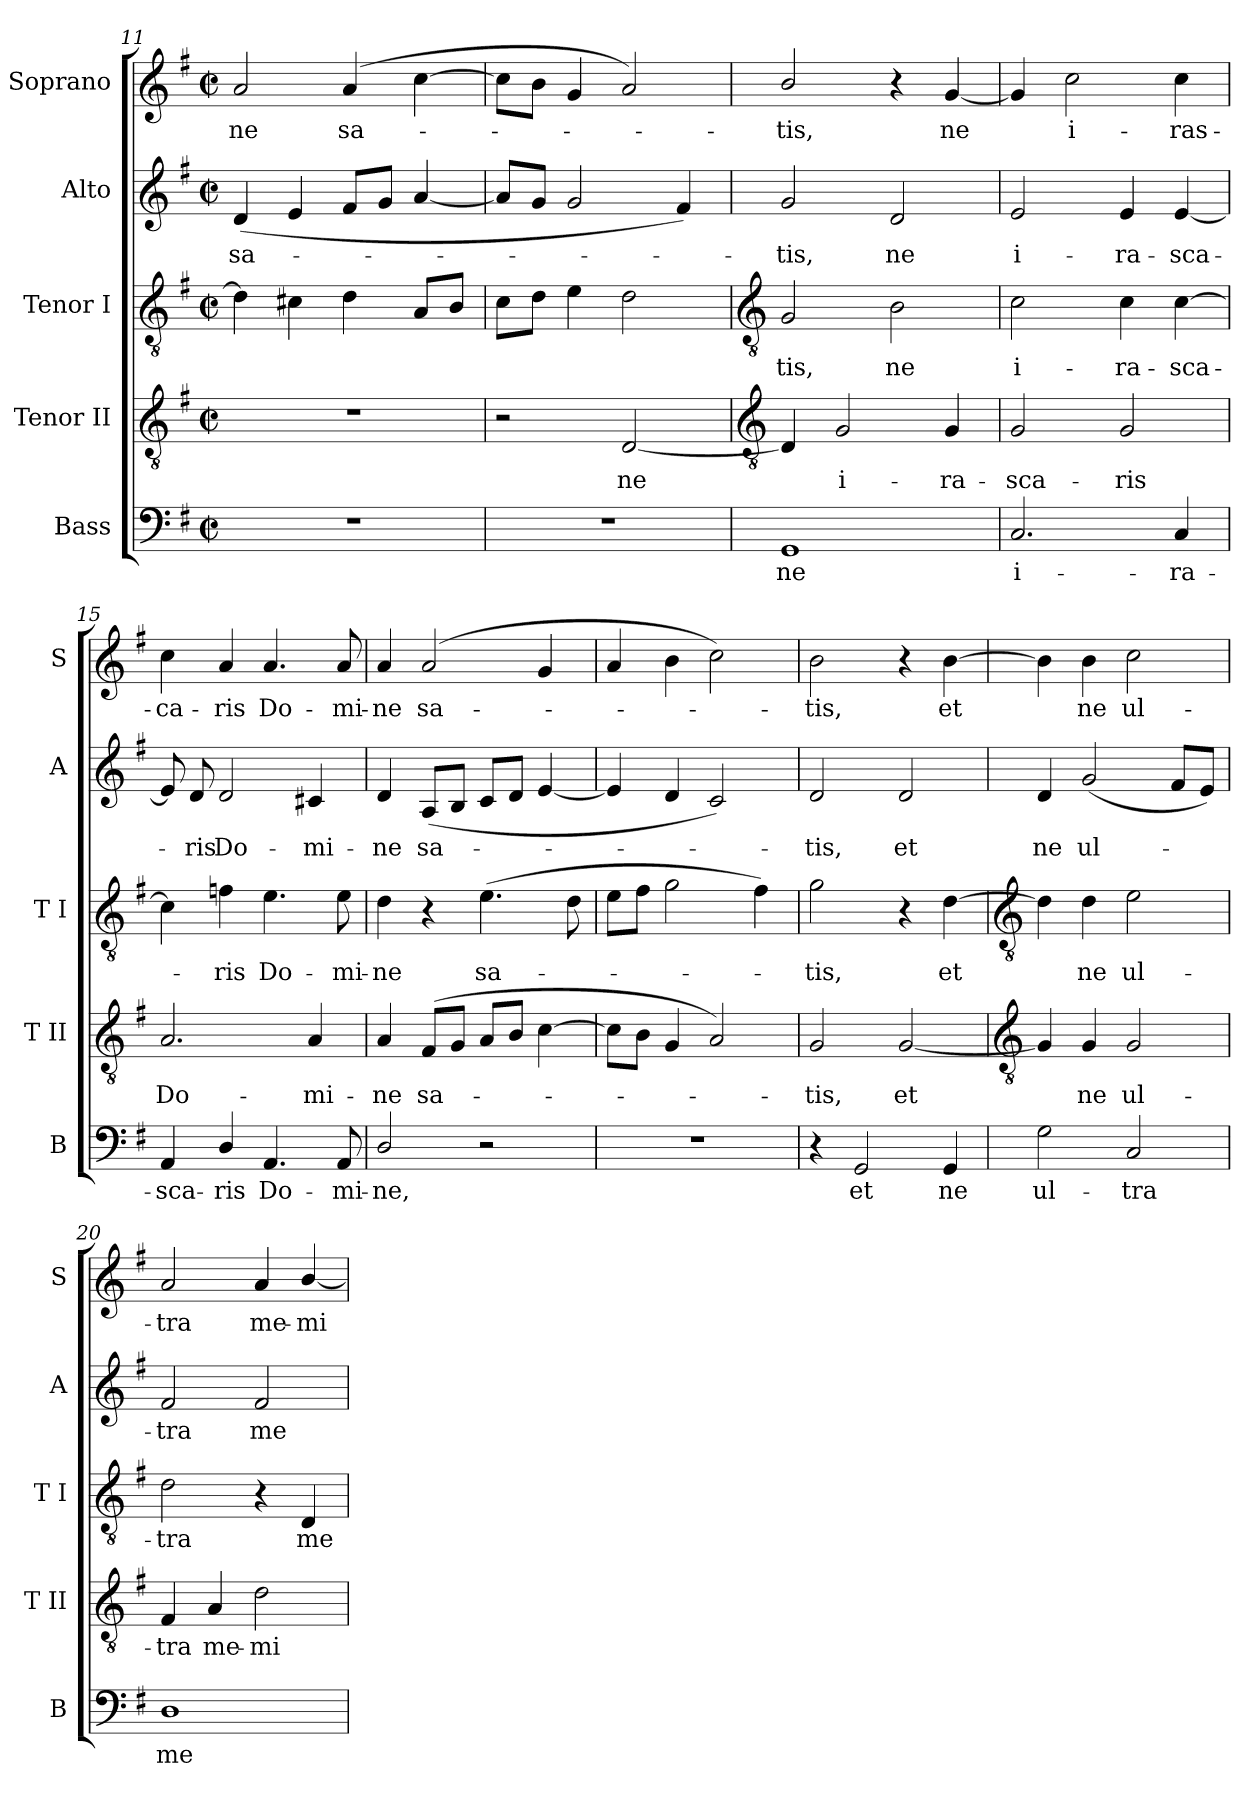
**kern	**text	**kern	**text	**kern	**text	**kern	**text	**kern	**text
*part5	*part5	*part4	*part4	*part3	*part3	*part2	*part2	*part1	*part1
*staff5	*staff5	*staff4	*staff4	*staff3	*staff3	*staff2	*staff2	*staff1	*staff1
*I"Bass	*	*I"Tenor II	*	*I"Tenor I	*	*I"Alto	*	*I"Soprano	*
*I'B	*	*I'T II	*	*I'T I	*	*I'A	*	*I'S	*
*clefF4	*	*clefGv2	*	*clefGv2	*	*clefG2	*	*clefG2	*
*k[f#]	*	*k[f#]	*	*k[f#]	*	*k[f#]	*	*k[f#]	*
*G:	*	*G:	*	*G:	*	*G:	*	*G:	*
*M2/2	*	*M2/2	*	*M2/2	*	*M2/2	*	*M2/2	*
*met(c|)	*	*met(c|)	*	*met(c|)	*	*met(c|)	*	*met(c|)	*
=11	=11	=11	=11	=11	=11	=11	=11	=11	=11
!	!	!	!	!	!	!	!LO:LY:b	!	!LO:LY:b
1r	.	1r	.	4d]	.	(<4d	sa-	2a	-ne
.	.	.	.	4c#X	.	4e	.	.	.
!	!	!	!	!	!	!	!	!	!LO:LY:b
.	.	.	.	4d	.	8f#L	.	(<4a	sa-
.	.	.	.	.	.	8gJ	.	.	.
.	.	.	.	8AL	.	[4a	.	[4cc	.
.	.	.	.	8BJ	.	.	.	.	.
=12	=12	=12	=12	=12	=12	=12	=12	=12	=12
1r	.	2r	.	8cL	.	8aL]	.	8ccL]	.
.	.	.	.	8dJ	.	8gJ	.	8bJ	.
.	.	.	.	4e	.	2g	.	4g	.
!	!	!	!LO:LY:b	!	!	!	!	!	!
.	.	[2D	ne	2d	.	.	.	2a)	.
.	.	.	.	.	.	4f#)	.	.	.
!!LO:LB:g=z
=13	=13	=13	=13	=13	=13	=13	=13	=13	=13
*	*	*clefGv2	*	*clefGv2	*	*	*	*	*
!	!LO:LY:b	!	!	!	!LO:LY:b	!	!LO:LY:b	!	!LO:LY:b
1GG	ne	4D]	.	2G	tis,	2g	tis,	2b/	tis,
!	!	!	!LO:LY:b	!	!	!	!	!	!
.	.	2G	i-	.	.	.	.	.	.
!	!	!	!	!	!LO:LY:b	!	!LO:LY:b	!	!
.	.	.	.	2B	ne	2d	ne	4r	.
!	!	!	!LO:LY:b	!	!	!	!	!	!LO:LY:b
.	.	4G	-ra-	.	.	.	.	[4g	ne
=14	=14	=14	=14	=14	=14	=14	=14	=14	=14
!	!LO:LY:b	!	!LO:LY:b	!	!LO:LY:b	!	!LO:LY:b	!	!
2.C	i-	2G	-sca-	2c	i-	2e	i-	4g]	.
!	!	!	!	!	!	!	!	!	!LO:LY:b
.	.	.	.	.	.	.	.	2cc	i-
!	!	!	!LO:LY:b	!	!LO:LY:b	!	!LO:LY:b	!	!
.	.	2G	-ris	4c	-ra-	4e	-ra-	.	.
!	!LO:LY:b	!	!	!	!LO:LY:b	!	!LO:LY:b	!	!LO:LY:b
4C	-ra-	.	.	[4c	-sca-	[4e	-sca-	4cc	-ras-
=15	=15	=15	=15	=15	=15	=15	=15	=15	=15
!	!LO:LY:b	!	!LO:LY:b	!	!	!	!	!	!LO:LY:b
4AA	-sca-	2.A	Do-	4c]	.	8e]	.	4cc	-ca-
!	!	!	!	!	!	!	!LO:LY:b	!	!
.	.	.	.	.	.	8d	ris	.	.
!	!LO:LY:b	!	!	!	!LO:LY:b	!	!LO:LY:b	!	!LO:LY:b
4D/	-ris	.	.	4fn	ris	2d	Do-	4a	-ris
!	!LO:LY:b	!	!	!	!LO:LY:b	!	!	!	!LO:LY:b
4.AA	Do-	.	.	4.e	Do-	.	.	4.a	Do-
!	!	!	!LO:LY:b	!	!	!	!LO:LY:b	!	!
.	.	4A	-mi-	.	.	4c#X	-mi-	.	.
!	!LO:LY:b	!	!	!	!LO:LY:b	!	!	!	!LO:LY:b
8AA	-mi-	.	.	8e	-mi-	.	.	8a	-mi-
=16	=16	=16	=16	=16	=16	=16	=16	=16	=16
!	!LO:LY:b	!	!LO:LY:b	!	!LO:LY:b	!	!LO:LY:b	!	!LO:LY:b
2D/	-ne,	4A	-ne	4d	-ne	4d	-ne	4a	-ne
!	!	!	!LO:LY:b	!	!	!	!LO:LY:b	!	!LO:LY:b
.	.	(<8F#L	sa-	4r	.	(<8AL	sa-	(>2a	sa-
.	.	8GJ	.	.	.	8BJ	.	.	.
!	!	!	!	!	!LO:LY:b	!	!	!	!
2r	.	8AL	.	(>4.e	sa-	8cL	.	.	.
.	.	8BJ	.	.	.	8dJ	.	.	.
.	.	[4c	.	.	.	[4e	.	4g	.
.	.	.	.	8d	.	.	.	.	.
=17	=17	=17	=17	=17	=17	=17	=17	=17	=17
1r	.	8cL]	.	8eL	.	4e]	.	4a	.
.	.	8BJ	.	8f#J	.	.	.	.	.
.	.	4G	.	2g	.	4d	.	4b	.
.	.	2A)	.	.	.	2c)	.	2cc)	.
.	.	.	.	4f#)	.	.	.	.	.
=18	=18	=18	=18	=18	=18	=18	=18	=18	=18
!	!	!	!LO:LY:b	!	!LO:LY:b	!	!LO:LY:b	!	!LO:LY:b
4r	.	2G	tis,	2g	tis,	2d	tis,	2b	tis,
!	!LO:LY:b	!	!	!	!	!	!	!	!
2GG	et	.	.	.	.	.	.	.	.
!	!	!	!LO:LY:b	!	!	!	!LO:LY:b	!	!
.	.	[2G	et	4r	.	2d	et	4r	.
!	!LO:LY:b	!	!	!	!LO:LY:b	!	!	!	!LO:LY:b
4GG	ne	.	.	[4d	et	.	.	[4b	et
!!LO:LB:g=z
=19	=19	=19	=19	=19	=19	=19	=19	=19	=19
*	*	*clefGv2	*	*clefGv2	*	*	*	*	*
!	!LO:LY:b	!	!	!	!	!	!LO:LY:b	!	!
2G	ul-	4G]	.	4d]	.	4d	ne	4b]	.
!	!	!	!LO:LY:b	!	!LO:LY:b	!	!LO:LY:b	!	!LO:LY:b
.	.	4G	ne	4d	ne	(<2g	ul-	4b	ne
!	!LO:LY:b	!	!LO:LY:b	!	!LO:LY:b	!	!	!	!LO:LY:b
2C	-tra	2G	ul-	2e	ul-	.	.	2cc	ul-
.	.	.	.	.	.	8f#L	.	.	.
.	.	.	.	.	.	8eJ)	.	.	.
=20	=20	=20	=20	=20	=20	=20	=20	=20	=20
!	!LO:LY:b	!	!LO:LY:b	!	!LO:LY:b	!	!LO:LY:b	!	!LO:LY:b
1D	me-	4F#	-tra	2d	-tra	2f#	tra	2a	-tra
!	!	!	!LO:LY:b	!	!	!	!	!	!
.	.	4A	me-	.	.	.	.	.	.
!	!	!	!LO:LY:b	!	!	!	!LO:LY:b	!	!LO:LY:b
.	.	2d	-mi-	4r	.	2f#	me-	4a	me-
!	!	!	!	!	!LO:LY:b	!	!	!	!LO:LY:b
.	.	.	.	4D	me-	.	.	[4b/	-mi-
=	=	=	=	=	=	=	=	=	=
*-	*-	*-	*-	*-	*-	*-	*-	*-	*-
